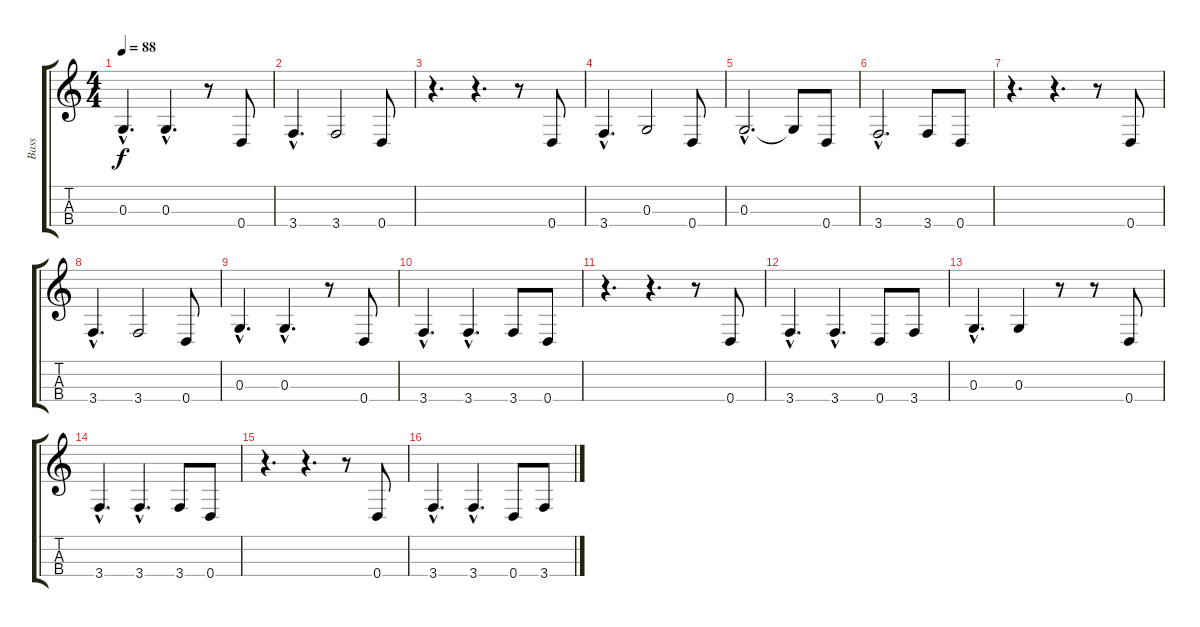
\track ("Bass" "Bass") {instrument electricbasspick}
\staff {score tabs}
\tuning (E4 B3 G2 D2) {hide}
\ts (4 4)
\tempo 88
\clef g2
\ks c
0.3{hac}.4{d dy f} 0.3{hac}.4{d} r.8 0.4.8 |
3.4{hac}.4{d} 3.4.2 0.4.8 |
r.4{d} r.4{d} r.8 0.4.8 |
3.4{hac}.4{d} 0.3.2 0.4.8 |
0.3{hac}.2{d} 0.3{t}.8 0.4.8 |
3.4{hac}.2{d} 3.4.8 0.4.8 |
r.4{d} r.4{d} r.8 0.4.8 |
3.4{hac}.4{d} 3.4.2 0.4.8 |
0.3{hac}.4{d} 0.3{hac}.4{d} r.8 0.4.8 |
3.4{hac}.4{d} 3.4{hac}.4{d} 3.4.8 0.4.8 |
r.4{d} r.4{d} r.8 0.4.8 |
3.4{hac}.4{d} 3.4{hac}.4{d} 0.4.8 3.4.8 |
0.3{hac}.4{d} 0.3.4 r.8 r.8 0.4.8 |
3.4{hac}.4{d} 3.4{hac}.4{d} 3.4.8 0.4.8 |
r.4{d} r.4{d} r.8 0.4.8 |
3.4{hac}.4{d} 3.4{hac}.4{d} 0.4.8 3.4.8
